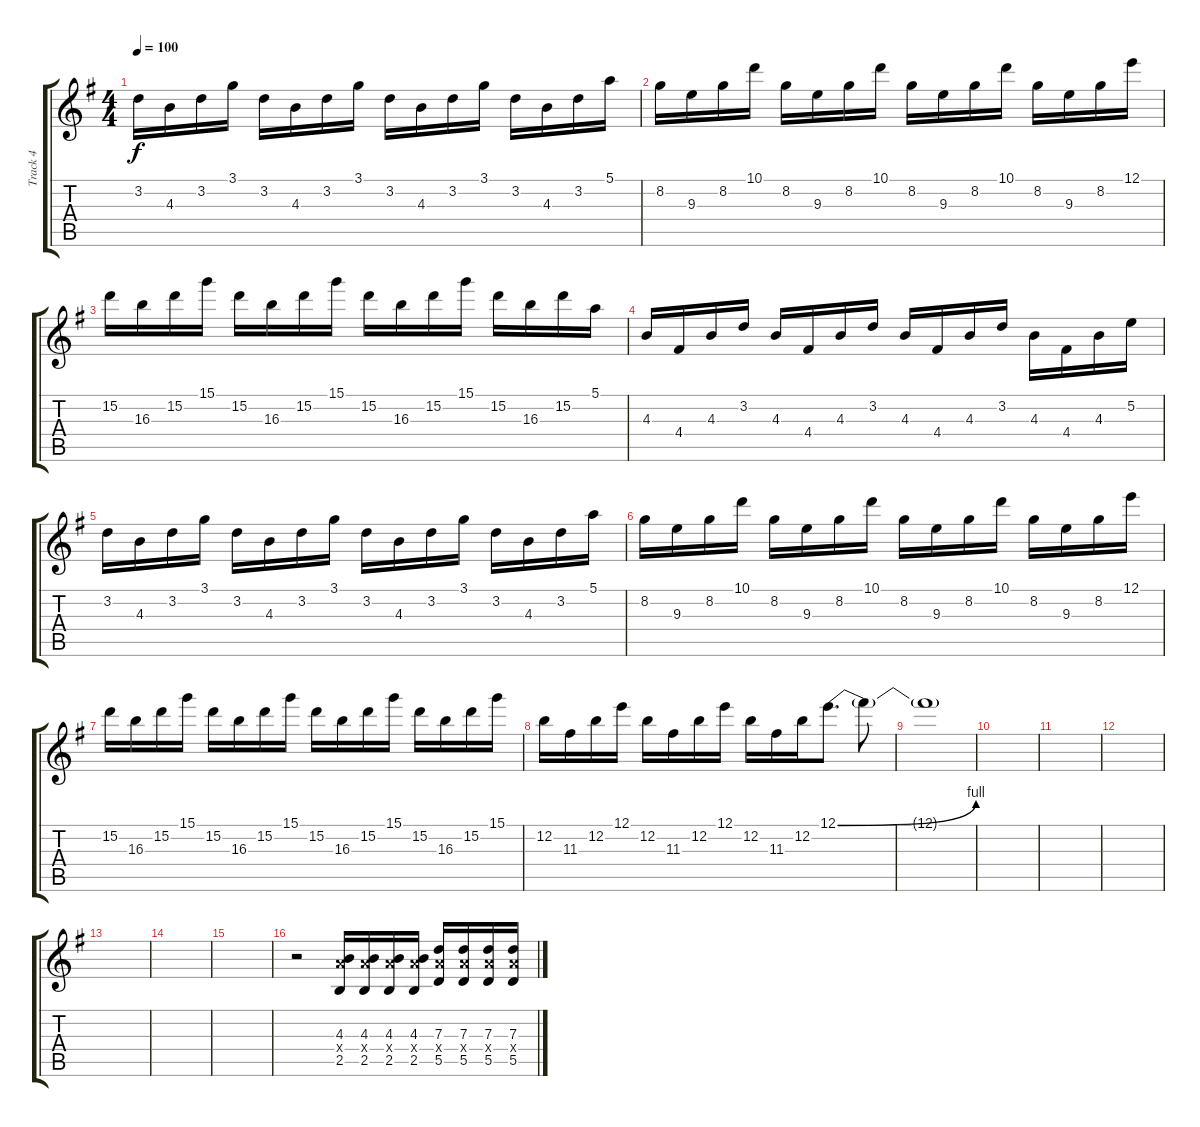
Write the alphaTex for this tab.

\track ("Track 4" "Track 4") {instrument overdrivenguitar}
\staff {score tabs}
\tuning (E4 B3 G3 D3 A2 E2) {hide}
\ts (4 4)
\tempo 100
\clef g2
\ks g
3.2.16{dy f} 4.3.16 3.2.16 3.1.16 3.2.16 4.3.16 3.2.16 3.1.16 3.2.16 4.3.16 3.2.16 3.1.16 3.2.16 4.3.16 3.2.16 5.1.16 |
8.2.16 9.3.16 8.2.16 10.1.16 8.2.16 9.3.16 8.2.16 10.1.16 8.2.16 9.3.16 8.2.16 10.1.16 8.2.16 9.3.16 8.2.16 12.1.16 |
15.2.16 16.3.16 15.2.16 15.1.16 15.2.16 16.3.16 15.2.16 15.1.16 15.2.16 16.3.16 15.2.16 15.1.16 15.2.16 16.3.16 15.2.16 5.1.16 |
4.3.16 4.4.16 4.3.16 3.2.16 4.3.16 4.4.16 4.3.16 3.2.16 4.3.16 4.4.16 4.3.16 3.2.16 4.3.16 4.4.16 4.3.16 5.2.16 |
3.2.16 4.3.16 3.2.16 3.1.16 3.2.16 4.3.16 3.2.16 3.1.16 3.2.16 4.3.16 3.2.16 3.1.16 3.2.16 4.3.16 3.2.16 5.1.16 |
8.2.16 9.3.16 8.2.16 10.1.16 8.2.16 9.3.16 8.2.16 10.1.16 8.2.16 9.3.16 8.2.16 10.1.16 8.2.16 9.3.16 8.2.16 12.1.16 |
15.2.16 16.3.16 15.2.16 15.1.16 15.2.16 16.3.16 15.2.16 15.1.16 15.2.16 16.3.16 15.2.16 15.1.16 15.2.16 16.3.16 15.2.16 15.1.16 |
12.2.16 11.3.16 12.2.16 12.1.16 12.2.16 11.3.16 12.2.16 12.1.16 12.2.16 11.3.16 12.2.16 12.1{be (bend 0 0 60 4)}.8{d} 12.1{t}.8 |
12.1{t}.1 |
|
|
|
|
|
|
r.2 (4.3 7.4{x} 2.5).16 (4.3 7.4{x} 2.5).16 (4.3 7.4{x} 2.5).16 (4.3 7.4{x} 2.5).16 (7.3 7.4{x} 5.5).16 (7.3 7.4{x} 5.5).16 (7.3 7.4{x} 5.5).16 (7.3 7.4{x} 5.5).16
